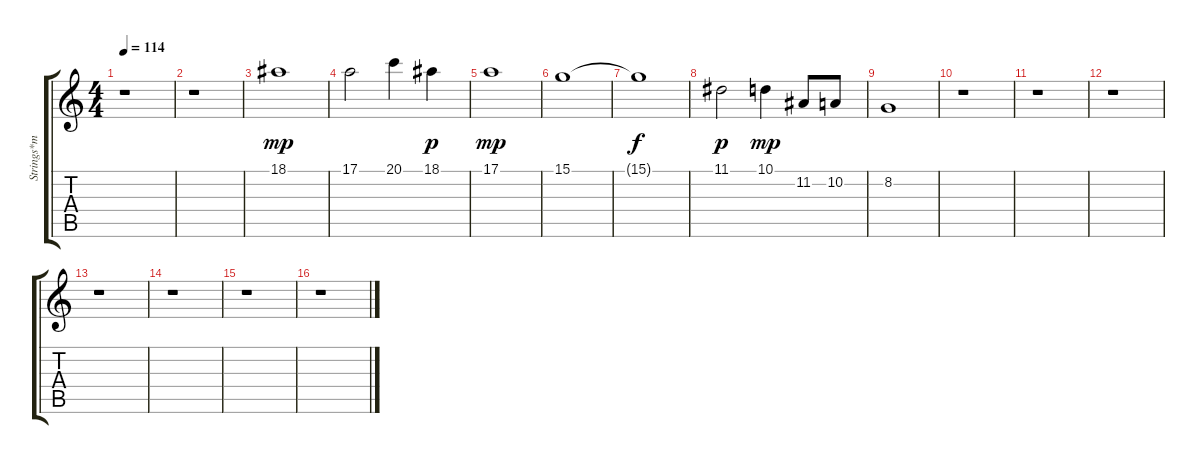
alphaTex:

\track (" Strings*merged" " Strings*m") {instrument stringensemble1}
\staff {score tabs}
\tuning (E4 B3 G3 D3 A2 E2) {hide}
\ts (4 4)
\tempo 114
\clef g2
\ks c
r.1{dy f} |
r.1 |
18.1.1{dy mp} |
17.1.2 20.1.4 18.1.4{dy p} |
17.1.1{dy mp} |
15.1.1 |
15.1{t}.1{dy f} |
11.1.2{dy p} 10.1.4{dy mp} 11.2.8 10.2.8 |
8.2.1 |
r.1 |
r.1 |
r.1 |
r.1 |
r.1 |
r.1 |
r.1
